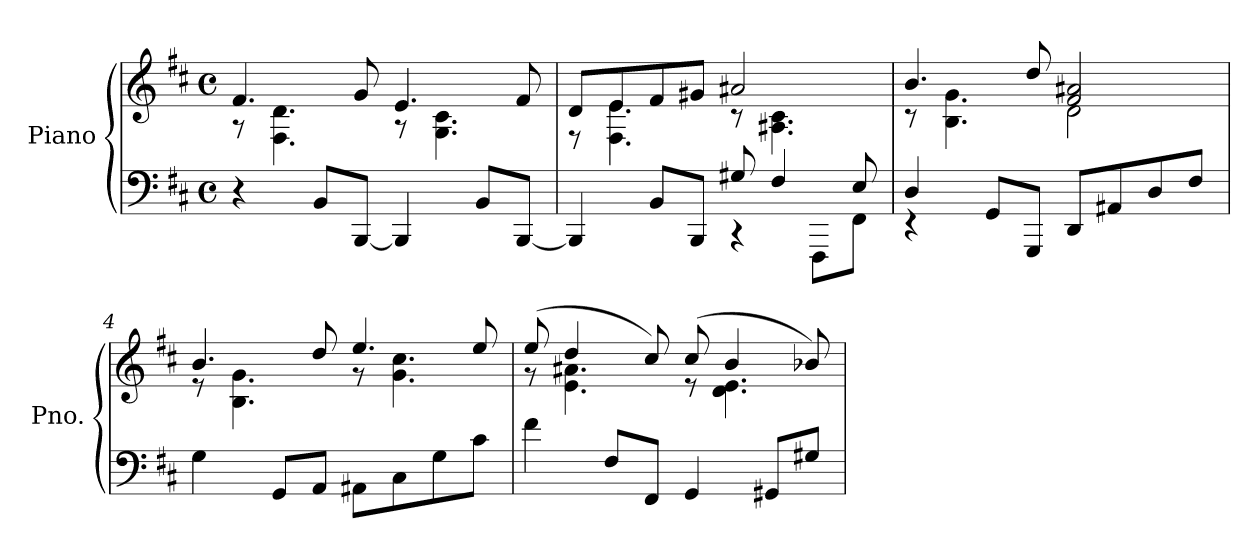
**kern	**kern
*part1	*part1
*staff2	*staff1
*I"Piano	*
*I'Pno.	*
*clefF4	*clefG2
*k[f#c#]	*k[f#c#]
*M4/4	*M4/4
*met(c)	*met(c)
*MM60	*MM60
=1	=1
*	*^
4r	4.f#/	8r
.	.	4.F#\ 4.d\
8BB/L	.	.
[8BBB/J	8g/	.
4BBB/]	4.e/	8r
.	.	4.G\ 4.c#\
8BB/L	.	.
[8BBB/J	8f#/	.
=2	=2	=2
*^	*	*
4BBB/]	2ryy	8d/L	8r
.	.	8e/	4.F#\ 4.e\
8BB/L	.	8f#/	.
8BBB/J	.	8g#X/J	.
8G#X/	4r	2a#X/	8r
4F#/	.	.	4.A#X\ 4.c#\
.	8FFF#\L	.	.
8E/	8FF#\J	.	.
=3	=3	=3	=3
4D/	4r	4.b/	8r
.	.	.	4.B\ 4.g\
8GG/L	2.ryy	.	.
8GGG/J	.	8dd/	.
8DD/L	.	2f#/ 2a#X/	2d\
8AA#X/	.	.	.
8D/	.	.	.
8F#/J	.	.	.
*v	*v	*	*
!!LO:LB:g=z	!!
=4	=4	=4
4G\	4.b/	8r
.	.	4.B\ 4.g\
8GG/L	.	.
8AA/J	8dd/	.
8AA#X\L	4.ee/	8r
8C#\	.	4.g\ 4.cc#\
8G\	.	.
8c#\J	8ee/	.
=5	=5	=5
4f#\	(>8ee/	8r
.	4dd/	4.e\ 4.a#X\
8F#/L	.	.
8FF#/J	8cc#/)	.
4GG/	(>8cc#/	8r
.	4b/	4.d\ 4.e\
8GG#X/L	.	.
8G#X/J	8b-X/)	.
*	*v	*v
=	=
*-	*-
